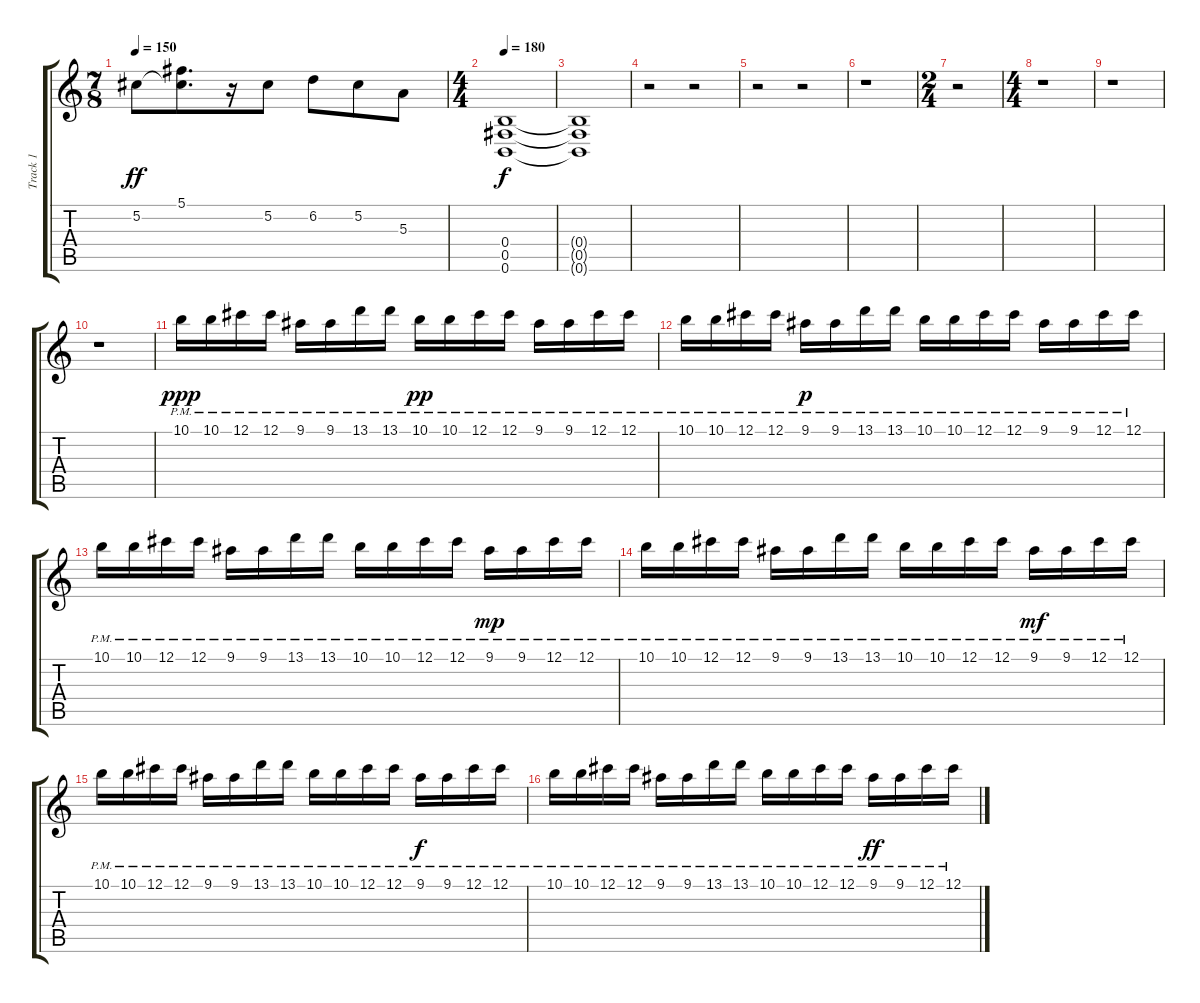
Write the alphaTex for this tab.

\track ("Track 1" "Track 1") {instrument distortionguitar}
\staff {score tabs}
\tuning (Db4 Ab3 E3 B2 Gb2 B1) {hide}
\ts (7 8)
\tempo 150
\clef g2
\ks c
5.2.8{dy ff} (5.1 5.2{t}).8{d} r.16 5.2.8 6.2.8 5.2.8 5.3.8 |
\ts (4 4)
\tempo 180
(0.4 0.5 0.6).1{dy f} |
(0.4{t} 0.5{t} 0.6{t}).1 |
r.2 r.2 |
r.2 r.2 |
r.1 |
\ts (2 4)
r.2 |
\ts (4 4)
r.1 |
r.1 |
r.1 |
10.1{pm}.16{dy ppp} 10.1{pm}.16 12.1{pm}.16 12.1{pm}.16 9.1{pm}.16 9.1{pm}.16 13.1{pm}.16 13.1{pm}.16 10.1{pm}.16{dy pp} 10.1{pm}.16 12.1{pm}.16 12.1{pm}.16 9.1{pm}.16 9.1{pm}.16 12.1{pm}.16 12.1{pm}.16 |
10.1{pm}.16 10.1{pm}.16 12.1{pm}.16 12.1{pm}.16 9.1{pm}.16{dy p} 9.1{pm}.16 13.1{pm}.16 13.1{pm}.16 10.1{pm}.16 10.1{pm}.16 12.1{pm}.16 12.1{pm}.16 9.1{pm}.16 9.1{pm}.16 12.1{pm}.16 12.1{pm}.16 |
10.1{pm}.16 10.1{pm}.16 12.1{pm}.16 12.1{pm}.16 9.1{pm}.16 9.1{pm}.16 13.1{pm}.16 13.1{pm}.16 10.1{pm}.16 10.1{pm}.16 12.1{pm}.16 12.1{pm}.16 9.1{pm}.16{dy mp} 9.1{pm}.16 12.1{pm}.16 12.1{pm}.16 |
10.1{pm}.16 10.1{pm}.16 12.1{pm}.16 12.1{pm}.16 9.1{pm}.16 9.1{pm}.16 13.1{pm}.16 13.1{pm}.16 10.1{pm}.16 10.1{pm}.16 12.1{pm}.16 12.1{pm}.16 9.1{pm}.16{dy mf} 9.1{pm}.16 12.1{pm}.16 12.1{pm}.16 |
10.1{pm}.16 10.1{pm}.16 12.1{pm}.16 12.1{pm}.16 9.1{pm}.16 9.1{pm}.16 13.1{pm}.16 13.1{pm}.16 10.1{pm}.16 10.1{pm}.16 12.1{pm}.16 12.1{pm}.16 9.1{pm}.16{dy f} 9.1{pm}.16 12.1{pm}.16 12.1{pm}.16 |
10.1{pm}.16 10.1{pm}.16 12.1{pm}.16 12.1{pm}.16 9.1{pm}.16 9.1{pm}.16 13.1{pm}.16 13.1{pm}.16 10.1{pm}.16 10.1{pm}.16 12.1{pm}.16 12.1{pm}.16 9.1{pm}.16{dy ff} 9.1{pm}.16 12.1{pm}.16 12.1{pm}.16
